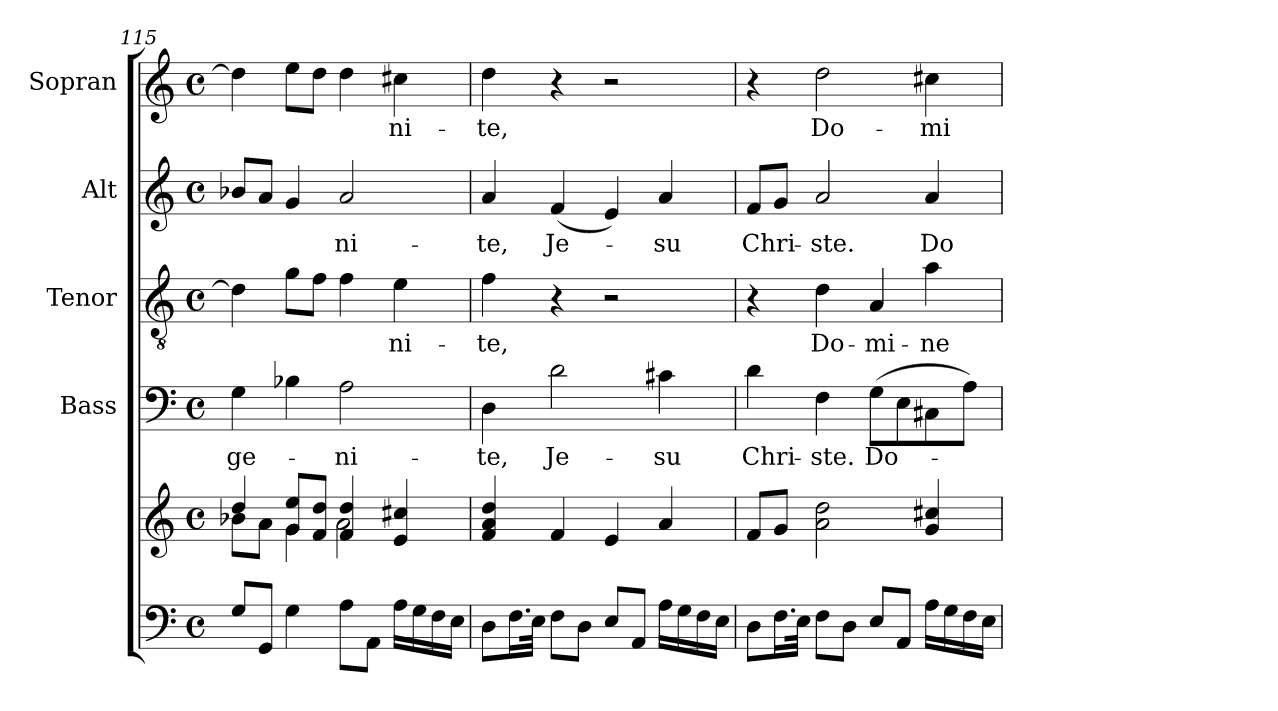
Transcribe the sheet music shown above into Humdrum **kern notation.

**kern	**kern	**kern	**text	**kern	**text	**kern	**text	**kern	**text
*part5	*part5	*part4	*part4	*part3	*part3	*part2	*part2	*part1	*part1
*staff6	*staff5	*staff4	*staff4	*staff3	*staff3	*staff2	*staff2	*staff1	*staff1
*	*	*I"Bass	*	*I"Tenor	*	*I"Alt	*	*I"Sopran	*
*	*	*I'B.	*	*I'T.	*	*I'A.	*	*I'S.	*
*clefF4	*clefG2	*clefF4	*	*clefGv2	*	*clefG2	*	*clefG2	*
*k[]	*k[]	*k[]	*	*k[]	*	*k[]	*	*k[]	*
*C:	*C:	*C:	*	*C:	*	*C:	*	*C:	*
*M4/4	*M4/4	*M4/4	*	*M4/4	*	*M4/4	*	*M4/4	*
*met(c)	*met(c)	*met(c)	*	*met(c)	*	*met(c)	*	*met(c)	*
=115	=115	=115	=115	=115	=115	=115	=115	=115	=115
*	*^	*	*	*	*	*	*	*	*
!	!	!	!	!LO:LY:b	!	!	!	!	!	!
8G/L	4dd/	8b-X\L	4G\	-ge-	4d\]	.	8b-X/L	.	4dd\]	.
8GG/J	.	8a\J	.	.	.	.	8a/J	.	.	.
4G\	8g/ 8ee/L	4g\	4B-X\	.	8g\L	.	4g/	.	8ee\L	.
.	8f/ 8dd/J	.	.	.	8f\J	.	.	.	8dd\J	.
!	!	!	!	!LO:LY:b	!	!	!	!LO:LY:b	!	!
8A\L	4f/ 4dd/	2a\	2A\	-ni-	4f\	.	2a/	-ni-	4dd\	.
8AA\J	.	.	.	.	.	.	.	.	.	.
!	!	!	!	!	!	!LO:LY:b	!	!	!	!LO:LY:b
16A\LL	4e/ 4cc#X/	.	.	.	4e\	-ni-	.	.	4cc#X\	-ni-
16G\	.	.	.	.	.	.	.	.	.	.
16F\	.	.	.	.	.	.	.	.	.	.
16E\JJ	.	.	.	.	.	.	.	.	.	.
*	*v	*v	*	*	*	*	*	*	*	*
=116	=116	=116	=116	=116	=116	=116	=116	=116	=116
!	!	!	!LO:LY:b	!	!LO:LY:b	!	!LO:LY:b	!	!LO:LY:b
8D\L	4f/ 4a/ 4dd/	4D\	-te,	4f\	-te,	4a/	-te,	4dd\	-te,
16.F\L	.	.	.	.	.	.	.	.	.
32E\JJk	.	.	.	.	.	.	.	.	.
!	!	!	!LO:LY:b	!	!	!	!LO:LY:b	!	!
8F\L	4f/	2d\	Je-	4r	.	(<4f/	Je-	4r	.
8D\J	.	.	.	.	.	.	.	.	.
8E/L	4e/	.	.	2r	.	4e/)	.	2r	.
8AA/J	.	.	.	.	.	.	.	.	.
!	!	!	!LO:LY:b	!	!	!	!LO:LY:b	!	!
16A\LL	4a/	4c#X\	-su	.	.	4a/	-su	.	.
16G\	.	.	.	.	.	.	.	.	.
16F\	.	.	.	.	.	.	.	.	.
16E\JJ	.	.	.	.	.	.	.	.	.
=117	=117	=117	=117	=117	=117	=117	=117	=117	=117
!	!	!	!LO:LY:b	!	!	!	!LO:LY:b	!	!
8D\L	8f/L	4d\	Chri-	4r	.	8f/L	Chri-	4r	.
16.F\L	8g/J	.	.	.	.	8g/J	.	.	.
32E\JJk	.	.	.	.	.	.	.	.	.
!	!	!	!LO:LY:b	!	!LO:LY:b	!	!LO:LY:b	!	!LO:LY:b
8F\L	2a\ 2dd\	4F\	-ste.	4d\	Do-	2a/	-ste.	2dd\	Do-
8D\J	.	.	.	.	.	.	.	.	.
!	!	!	!LO:LY:b	!	!LO:LY:b	!	!	!	!
8E/L	.	(>8G\L	Do-	4A/	-mi-	.	.	.	.
8AA/J	.	8E\	.	.	.	.	.	.	.
!	!	!	!	!	!LO:LY:b	!	!LO:LY:b	!	!LO:LY:b
16A\LL	4g/ 4cc#X/	8C#X\	.	4a\	-ne	4a/	Do-	4cc#X\	-mi-
16G\	.	.	.	.	.	.	.	.	.
16F\	.	8A\J)	.	.	.	.	.	.	.
16E\JJ	.	.	.	.	.	.	.	.	.
=	=	=	=	=	=	=	=	=	=
*-	*-	*-	*-	*-	*-	*-	*-	*-	*-
